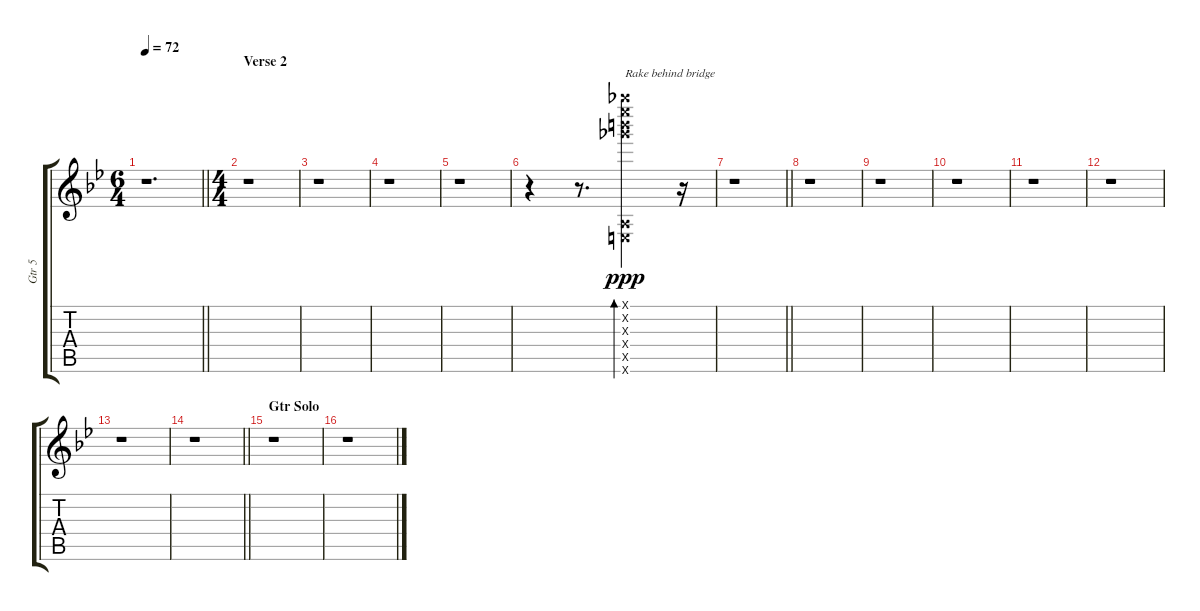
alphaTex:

\track ("Gtr 5" "Gtr 5") {instrument distortionguitar}
\staff {score tabs}
\tuning (E4 B3 G3 D3 A2 E2) {hide}
\ts (6 4)
\tempo 72
\clef g2
\barLineRight lightlight
\ks bb
r.1{d dy ppp} |
\ts (4 4)
\section ("" "Verse 2")
r.1 |
r.1 |
r.1 |
r.1 |
r.4 r.8{d} (28.1{x} 28.2{x} 28.3{x} 28.4{x} 0.5{x} 0.6{x}).2{bd 480 txt "Rake behind bridge"} r.16 |
\barLineRight lightlight
r.1 |
r.1 |
r.1 |
r.1 |
r.1 |
r.1 |
r.1 |
\barLineRight lightlight
r.1 |
\section ("" "Gtr Solo")
r.1 |
r.1
